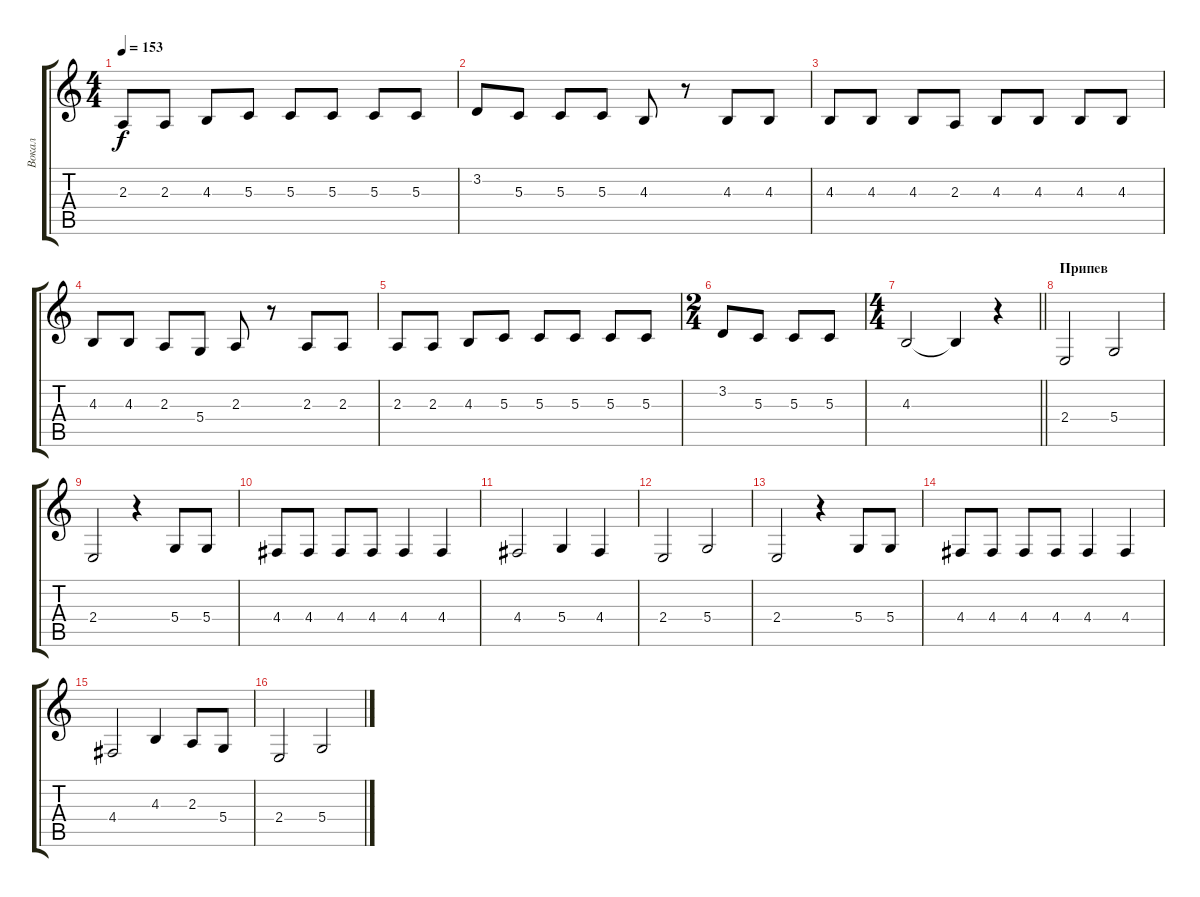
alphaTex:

\track ("Вокал" "Вокал") {instrument tenorsax}
\staff {score tabs}
\tuning (E4 B3 G3 D3 A2 E2) {hide}
\ts (4 4)
\tempo 153
\clef g2
\ks c
2.3.8{dy f} 2.3.8 4.3.8 5.3.8 5.3.8 5.3.8 5.3.8 5.3.8 |
3.2.8 5.3.8 5.3.8 5.3.8 4.3.8 r.8 4.3.8 4.3.8 |
4.3.8 4.3.8 4.3.8 2.3.8 4.3.8 4.3.8 4.3.8 4.3.8 |
4.3.8 4.3.8 2.3.8 5.4.8 2.3.8 r.8 2.3.8 2.3.8 |
2.3.8 2.3.8 4.3.8 5.3.8 5.3.8 5.3.8 5.3.8 5.3.8 |
\ts (2 4)
3.2.8 5.3.8 5.3.8 5.3.8 |
\ts (4 4)
\barLineRight lightlight
4.3.2 4.3{t}.4 r.4 |
\section ("" "Припев")
2.4.2 5.4.2 |
2.4.2 r.4 5.4.8 5.4.8 |
4.4.8 4.4.8 4.4.8 4.4.8 4.4.4 4.4.4 |
4.4.2 5.4.4 4.4.4 |
2.4.2 5.4.2 |
2.4.2 r.4 5.4.8 5.4.8 |
4.4.8 4.4.8 4.4.8 4.4.8 4.4.4 4.4.4 |
4.4.2 4.3.4 2.3.8 5.4.8 |
2.4.2 5.4.2
